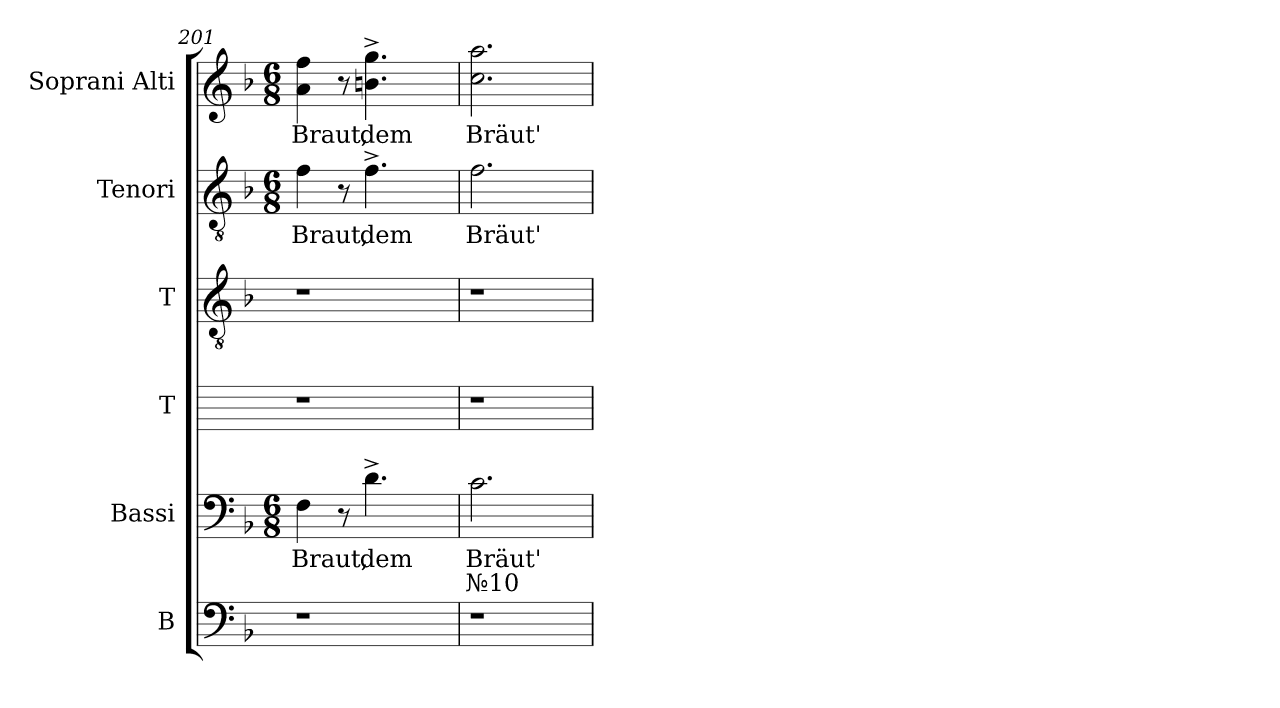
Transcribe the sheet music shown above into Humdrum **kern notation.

**kern	**kern	**text	**text	**kern	**kern	**kern	**text	**kern	**text
*part6	*part5	*part5	*part5	*part4	*part3	*part2	*part2	*part1	*part1
*staff6	*staff5	*staff5	*staff5	*staff4	*staff3	*staff2	*staff2	*staff1	*staff1
*I"B	*I"Bassi	*	*	*I"T	*I"T	*I"Tenori	*	*I"Soprani  Alti	*
*I'B	*I'B	*	*	*I'T	*I'T	*I'T	*	*I'S  A	*
!!LO:PB:g=z
*clefF4	*clefF4	*	*	*	*clefGv2	*clefGv2	*	*clefG2	*
*k[b-]	*k[b-]	*	*	*	*k[b-]	*k[b-]	*	*k[b-]	*
*F:	*F:	*	*	*	*F:	*F:	*	*F:	*
*	*M6/8	*	*	*	*	*M6/8	*	*M6/8	*
=201	=201	=201	=201	=201	=201	=201	=201	=201	=201
!	!	!LO:LY:b:cj	!	!	!	!	!LO:LY:b:cj	!	!LO:LY:b:cj
1r	4F\	Braut,	.	1r	1r	4f\	Braut,	4ff\ 4a\	Braut,
.	8r	.	.	.	.	8r	.	8r	.
!	!	!LO:LY:b:cj	!	!	!	!	!LO:LY:b:cj	!	!LO:LY:b:cj
.	4.d^>\	dem	.	.	.	4.f^>\	dem	4.gg\^> 4.bn\^>	dem
.	4ryy	.	.	.	.	4ryy	.	4ryy	.
=202	=202	=202	=202	=202	=202	=202	=202	=202	=202
!	!	!LO:LY:b:cj	!LO:LY:b	!	!	!	!LO:LY:b:cj	!	!LO:LY:b:cj
1r	2.c\	Bräut'-	-№10	1r	1r	2.f\	Bräut'-	2.aa\ 2.cc\	Bräut'-
.	4ryy	.	.	.	.	4ryy	.	4ryy	.
=	=	=	=	=	=	=	=	=	=
*-	*-	*-	*-	*-	*-	*-	*-	*-	*-
